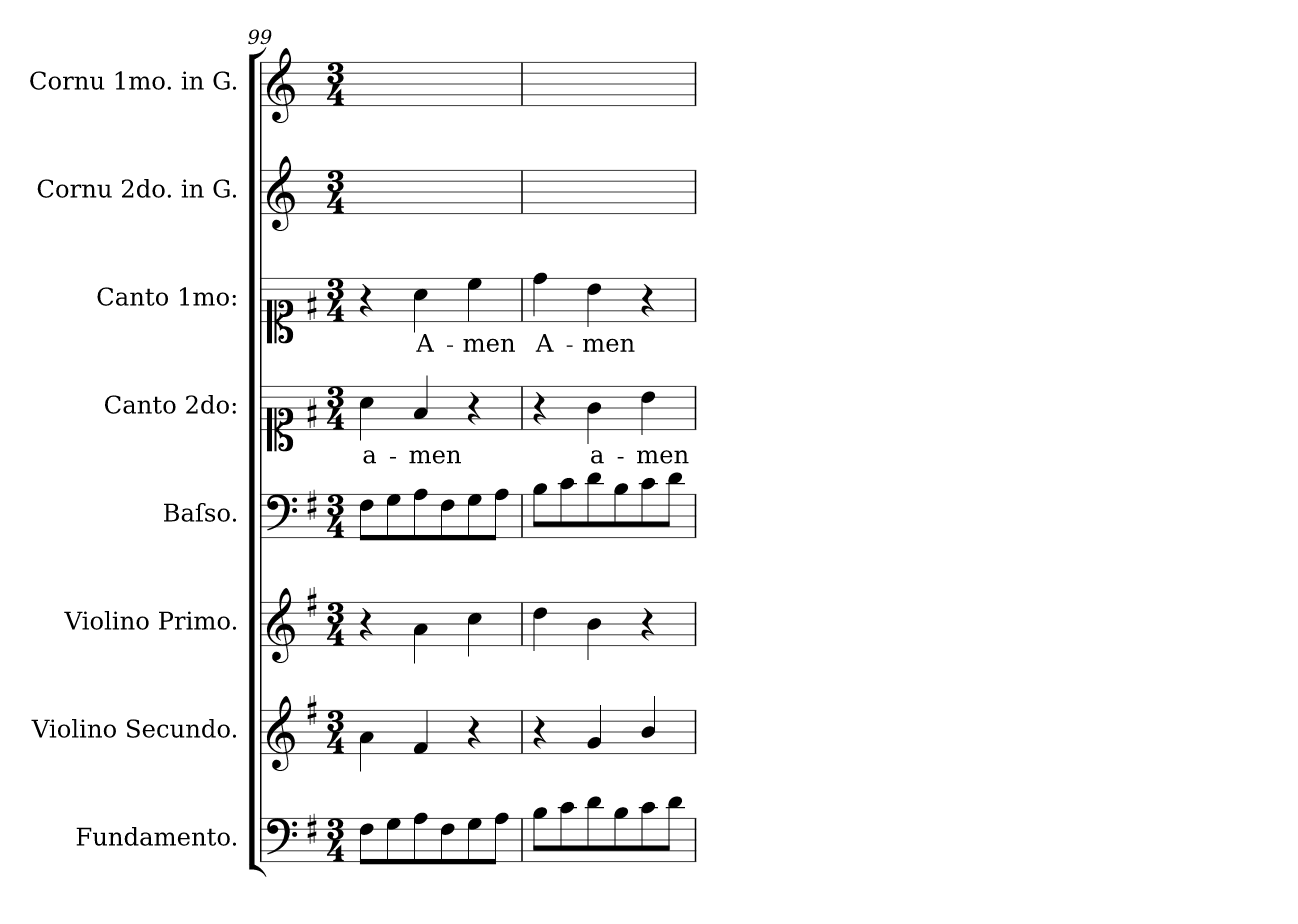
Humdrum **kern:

**kern	**kern	**kern	**kern	**kern	**text	**kern	**text	**kern	**kern
*part8	*part7	*part6	*part5	*part4	*part4	*part3	*part3	*part2	*part1
*staff8	*staff7	*staff6	*staff5	*staff4	*staff4	*staff3	*staff3	*staff2	*staff1
*I"Fundamento.	*I"Violino Secundo.	*I"Violino Primo.	*I"Baſso.	*I"Canto 2do:	*	*I"Canto 1mo:	*	*I"Cornu 2do. in G.	*I"Cornu 1mo. in G.
*	*I'vl 2	*I'vl 1	*I'B	*	*	*	*	*I'cor 2 in G	*I'cor 1 in G
*clefF4	*clefG2	*clefG2	*clefF4	*clefC1	*	*clefC1	*	*clefG2	*clefG2
*	*	*	*	*	*	*	*	*ITrd3c5	*ITrd3c5
*k[f#]	*k[f#]	*k[f#]	*k[f#]	*k[f#]	*	*k[f#]	*	*k[f#]	*k[f#]
*G:	*G:	*G:	*G:	*G:	*	*G:	*	*G:	*G:
*M3/4	*M3/4	*M3/4	*M3/4	*M3/4	*	*M3/4	*	*M3/4	*M3/4
=99	=99	=99	=99	=99	=99	=99	=99	=99	=99
!	!	!	!	!	!LO:LY:i	!	!	!	!
8F#\L	4a\	4r	8F#\L	4a\	a-	4r	.	2.ryy	2.ryy
8G\	.	.	8G\	.	.	.	.	.	.
!	!	!	!	!	!LO:LY:i	!	!	!	!
8A\	4f#/	4a\	8A\	4f#/	-men	4a\	A-	.	.
8F#\	.	.	8F#\	.	.	.	.	.	.
8G\	4r	4cc\	8G\	4r	.	4cc\	-men	.	.
8A\J	.	.	8A\J	.	.	.	.	.	.
=100	=100	=100	=100	=100	=100	=100	=100	=100	=100
!	!	!	!	!	!	!	!LO:LY:i	!	!
8B\L	4r	4dd\	8B\L	4r	.	4dd\	A-	2.ryy	2.ryy
8c\	.	.	8c\	.	.	.	.	.	.
!	!	!	!	!	!LO:LY:i	!	!LO:LY:i	!	!
8d\	4g/	4b\	8d\	4g\	a-	4b\	-men	.	.
8B\	.	.	8B\	.	.	.	.	.	.
!	!	!	!	!	!LO:LY:i	!	!	!	!
8c\	4b/	4r	8c\	4b\	-men	4r	.	.	.
8d\J	.	.	8d\J	.	.	.	.	.	.
=	=	=	=	=	=	=	=	=	=
*-	*-	*-	*-	*-	*-	*-	*-	*-	*-
